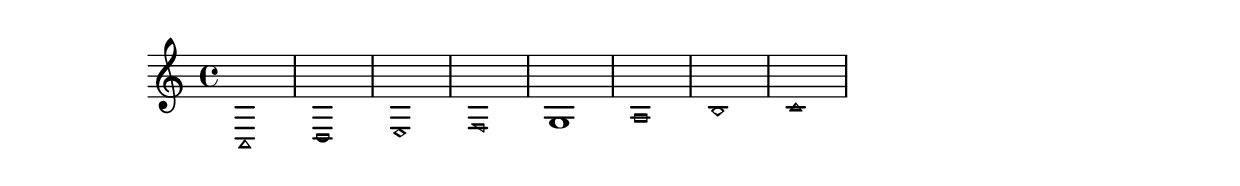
%%  Do not edit this file; it is auto-generated from LSR!
\version "2.10.12"

\header { texidoc = "
The shapeNoteStyles property gives you the ability to define various
note heads styles for each step of the scale (as defined by the key
signature or the \"tonic\" property).

This property requires a set of symbols, which can be purely arbitrary
(geometrical expressions such as triangle, cross, xcircle etc. are
allowed) or based on old American engraving tradition (you can use some
latin note names as well). 

That said, if you're trying to imitate old American song books, you may
also want to try LilyPond's predefined note heads styles, through
shortcut commands such as \\aikenHeads or \\sacredHarpHeads.

This exemple shows different ways to obtain shape note heads, and
demonstrates the ability to transpose a melody without losing the
correspondance between harmonic functions and note heads styles.
" }

fragment = {
  \key c \major
  c1 d e f g a b c
  \break
}

\relative {
	  \set shapeNoteStyles = ##(do re mi fa #f la ti)
	  \fragment
}

%  temporary change help LSR integration -gp
%{
\transpose c d 
  \relative {
	  \set shapeNoteStyles = ##(do re mi fa #f la ti)
	  \fragment
}

\relative {
	\set shapeNoteStyles  = ##(cross triangle fa #f mensural xcircle diamond)
	\fragment
}
%}

